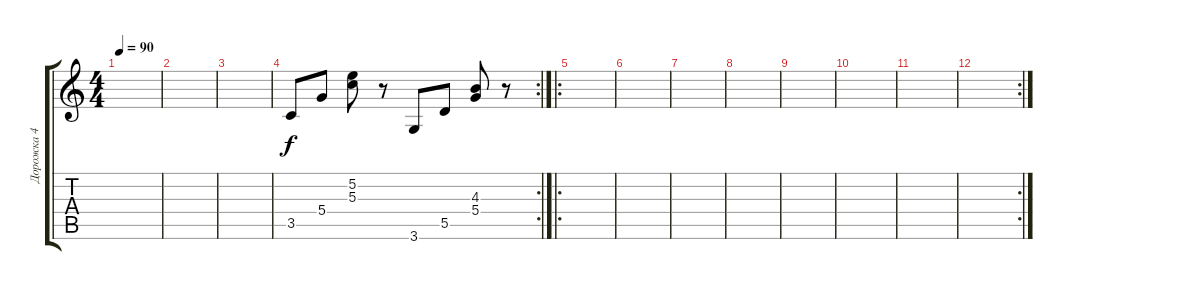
\track ("Дорожка 4" "Дорожка 4") {instrument acousticguitarsteel}
\staff {score tabs}
\tuning (E4 B3 G3 D3 A2 E2) {hide}
\ts (4 4)
\tempo 90
\clef g2
\ks c
|
|
|
\rc 2
3.5.8 5.4.8 (5.2 5.3).8 r.8 3.6.8 5.5.8 (4.3 5.4).8 r.8 |
\ro
|
|
|
|
|
|
|
\rc 2
